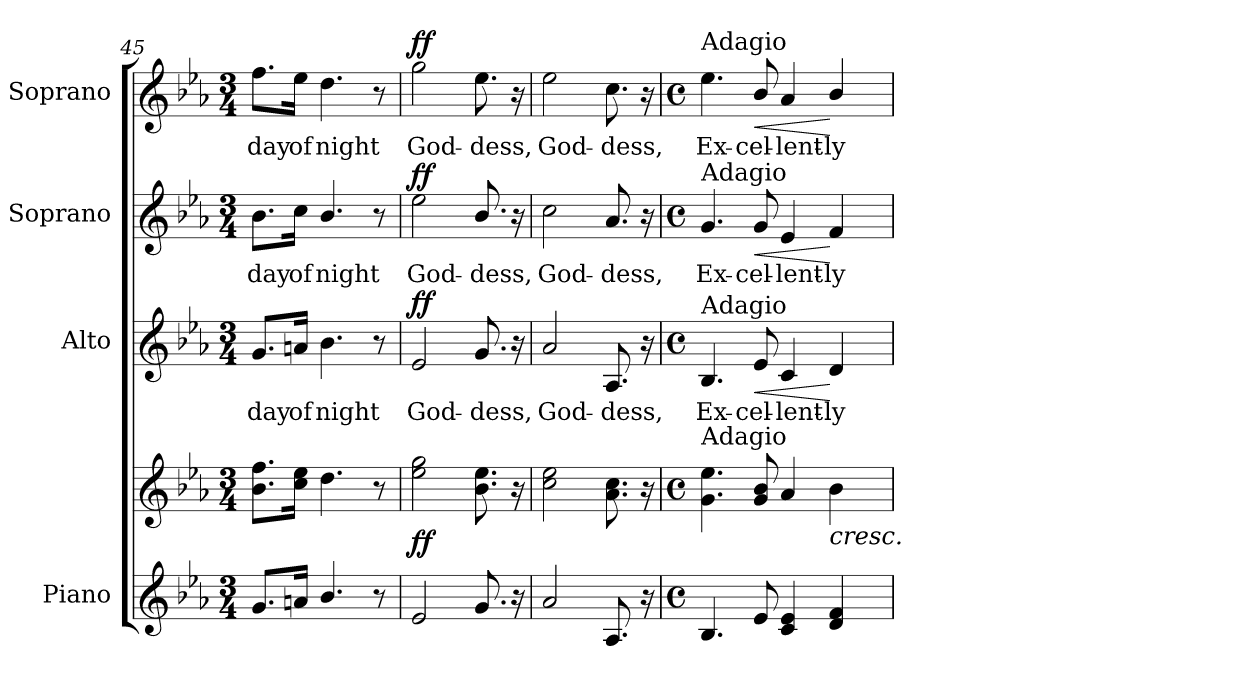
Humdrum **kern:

**kern	**kern	**dynam	**kern	**text	**dynam	**kern	**text	**dynam	**kern	**text	**dynam
*part4	*part4	*part4	*part3	*part3	*part3	*part2	*part2	*part2	*part1	*part1	*part1
*staff5	*staff4	*staff4/5	*staff3	*staff3	*staff3	*staff2	*staff2	*staff2	*staff1	*staff1	*staff1
*I"Piano	*	*	*I"Alto	*	*	*I"Soprano	*	*	*I"Soprano	*	*
*I'Pno.	*	*	*I'A.	*	*	*I'S.	*	*	*I'S.	*	*
*clefG2	*clefG2	*	*clefG2	*	*	*clefG2	*	*	*clefG2	*	*
*k[b-e-a-]	*k[b-e-a-]	*	*k[b-e-a-]	*	*	*k[b-e-a-]	*	*	*k[b-e-a-]	*	*
*E-:	*E-:	*	*E-:	*	*	*E-:	*	*	*E-:	*	*
*M3/4	*M3/4	*	*M3/4	*	*	*M3/4	*	*	*M3/4	*	*
=45	=45	=45	=45	=45	=45	=45	=45	=45	=45	=45	=45
!	!	!	!	!LO:LY:b:color=#000000	!	!	!	!	!	!	!
!	!	!	!	!	!	!	!LO:LY:b:color=#000000	!	!	!	!
!	!	!	!	!	!	!	!	!	!	!LO:LY:b:color=#000000	!
8.gi/L	8.b-i\ 8.ffi\L	.	8.gi/L	day	.	8.b-i\L	day	.	8.ffi\L	day	.
!	!	!	!	!LO:LY:b:color=#000000	!	!	!	!	!	!	!
!	!	!	!	!	!	!	!LO:LY:b:color=#000000	!	!	!	!
!	!	!	!	!	!	!	!	!	!	!LO:LY:b:color=#000000	!
16ani/Jk	16cci\ 16ee-i\Jk	.	16ani/Jk	of	.	16cci\Jk	of	.	16ee-i\Jk	of	.
!	!	!	!	!LO:LY:b:color=#000000	!	!	!	!	!	!	!
!	!	!	!	!	!	!	!LO:LY:b:color=#000000	!	!	!	!
!	!	!	!	!	!	!	!	!	!	!LO:LY:b:color=#000000	!
4.b-i/	4.ddi\	.	4.b-i\	night	.	4.b-i/	night	.	4.ddi\	night	.
8r	8r	.	8r	.	.	8r	.	.	8r	.	.
=46	=46	=46	=46	=46	=46	=46	=46	=46	=46	=46	=46
!	!	!	!	!LO:LY:b:color=#000000	!	!	!	!	!	!	!
!	!	!	!	!	!	!	!LO:LY:b:color=#000000	!	!	!	!
!	!	!	!	!	!	!	!	!	!	!LO:LY:b:color=#000000	!
2e-i/	2ee-i\ 2ggi	ff	2e-i/	God-	ff	2ee-i\	God-	ff	2ggi\	God-	ff
!	!	!	!	!LO:LY:b:color=#000000	!	!	!	!	!	!	!
!	!	!	!	!	!	!	!LO:LY:b:color=#000000	!	!	!	!
!	!	!	!	!	!	!	!	!	!	!LO:LY:b:color=#000000	!
8.gi/	8.b-i\ 8.ee-i	.	8.gi/	-dess,	.	8.b-i/	-dess,	.	8.ee-i\	-dess,	.
16r	16r	.	16r	.	.	16r	.	.	16r	.	.
=47	=47	=47	=47	=47	=47	=47	=47	=47	=47	=47	=47
!	!	!	!	!LO:LY:b:color=#000000	!	!	!	!	!	!	!
!	!	!	!	!	!	!	!LO:LY:b:color=#000000	!	!	!	!
!	!	!	!	!	!	!	!	!	!	!LO:LY:b:color=#000000	!
2a-i/	2cci\ 2ee-i	.	2a-i/	God-	.	2cci\	God-	.	2ee-i\	God-	.
!	!	!	!	!LO:LY:b:color=#000000	!	!	!	!	!	!	!
!	!	!	!	!	!	!	!LO:LY:b:color=#000000	!	!	!	!
!	!	!	!	!	!	!	!	!	!	!LO:LY:b:color=#000000	!
8.A-i/	8.a-i\ 8.cci	.	8.A-i/	-dess,	.	8.a-i/	-dess,	.	8.cci\	-dess,	.
16r	16r	.	16r	.	.	16r	.	.	16r	.	.
=48	=48	=48	=48	=48	=48	=48	=48	=48	=48	=48	=48
*M4/4	*M4/4	*	*M4/4	*	*	*M4/4	*	*	*M4/4	*	*
*met(c)	*met(c)	*	*met(c)	*	*	*met(c)	*	*	*met(c)	*	*
!	!	!	!	!LO:LY:b:color=#000000	!	!	!	!	!	!	!
!	!	!	!	!	!	!	!LO:LY:b:color=#000000	!	!	!	!
!	!	!	!	!	!	!	!	!	!LO:TX:a:t=Adagio	!	!
!	!	!	!	!	!	!LO:TX:a:t=Adagio	!	!	!	!	!
!	!	!	!LO:TX:a:t=Adagio	!	!	!	!	!	!	!	!
!	!LO:TX:a:t=Adagio	!	!	!	!	!	!	!	!	!	!
!	!	!	!	!	!	!	!	!	!	!LO:LY:b:color=#000000	!
4.B-i/	4.gi\ 4.ee-i	.	4.B-i/	Ex-	.	4.gi/	Ex-	.	4.ee-i\	Ex-	.
!	!	!	!	!LO:LY:b:color=#000000	!LO:HP:b	!	!	!	!	!	!
!	!	!	!	!	!	!	!LO:LY:b:color=#000000	!LO:HP:b	!	!	!
!	!	!	!	!	!	!	!	!	!	!LO:LY:b:color=#000000	!LO:HP:b
8e-i/	8gi/ 8b-i	[	8e-i/	-cel-	<	8gi/	-cel-	<	8b-i/	-cel-	<
!	!	!	!	!LO:LY:b:color=#000000	!	!	!	!	!	!	!
!	!	!	!	!	!	!	!LO:LY:b:color=#000000	!	!	!	!
!	!	!	!	!	!	!	!	!	!	!LO:LY:b:color=#000000	!
4ci/ 4e-i	4a-i/	.	4ci/	-lent-	.	4e-i/	-lent-	.	4a-i/	-lent-	.
!	!	!LO:HP:b	!	!	!	!	!	!	!	!	!
!	!	!	!	!LO:LY:b:color=#000000	!	!	!	!	!	!	!
!	!	!	!	!	!	!	!LO:LY:b:color=#000000	!	!	!	!
!	!	!	!	!	!	!	!	!	!	!LO:LY:b:color=#000000	!
4di/ 4fi	4b-i\	<	4di/	-ly	[	4fi/	-ly	[	4b-i/	-ly	[
=	=	=	=	=	=	=	=	=	=	=	=
*-	*-	*-	*-	*-	*-	*-	*-	*-	*-	*-	*-
